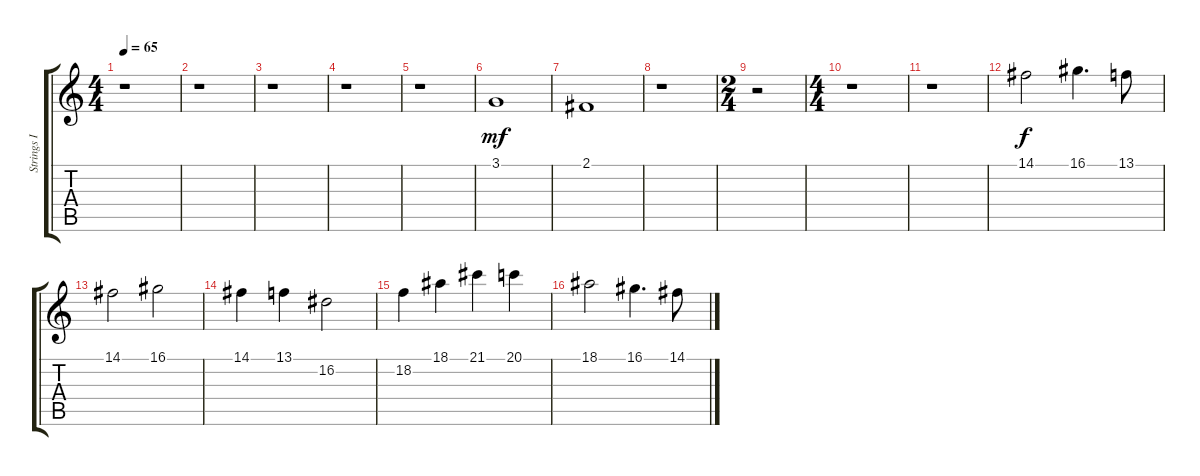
\track ("Strings I (left)" "Strings I ") {instrument stringensemble1}
\staff {score tabs}
\tuning (E4 B3 G3 D3 A2 E2) {hide}
\ts (4 4)
\tempo 65
\clef g2
\ks c
r.1{dy mf} |
r.1 |
r.1 |
r.1 |
r.1 |
3.1.1 |
2.1.1 |
r.1 |
\ts (2 4)
r.2 |
\ts (4 4)
r.1 |
r.1 |
14.1.2{dy f} 16.1.4{d} 13.1.8 |
14.1.2 16.1.2 |
14.1.4 13.1.4 16.2.2 |
18.2.4 18.1.4 21.1.4 20.1.4 |
18.1.2 16.1.4{d} 14.1.8
